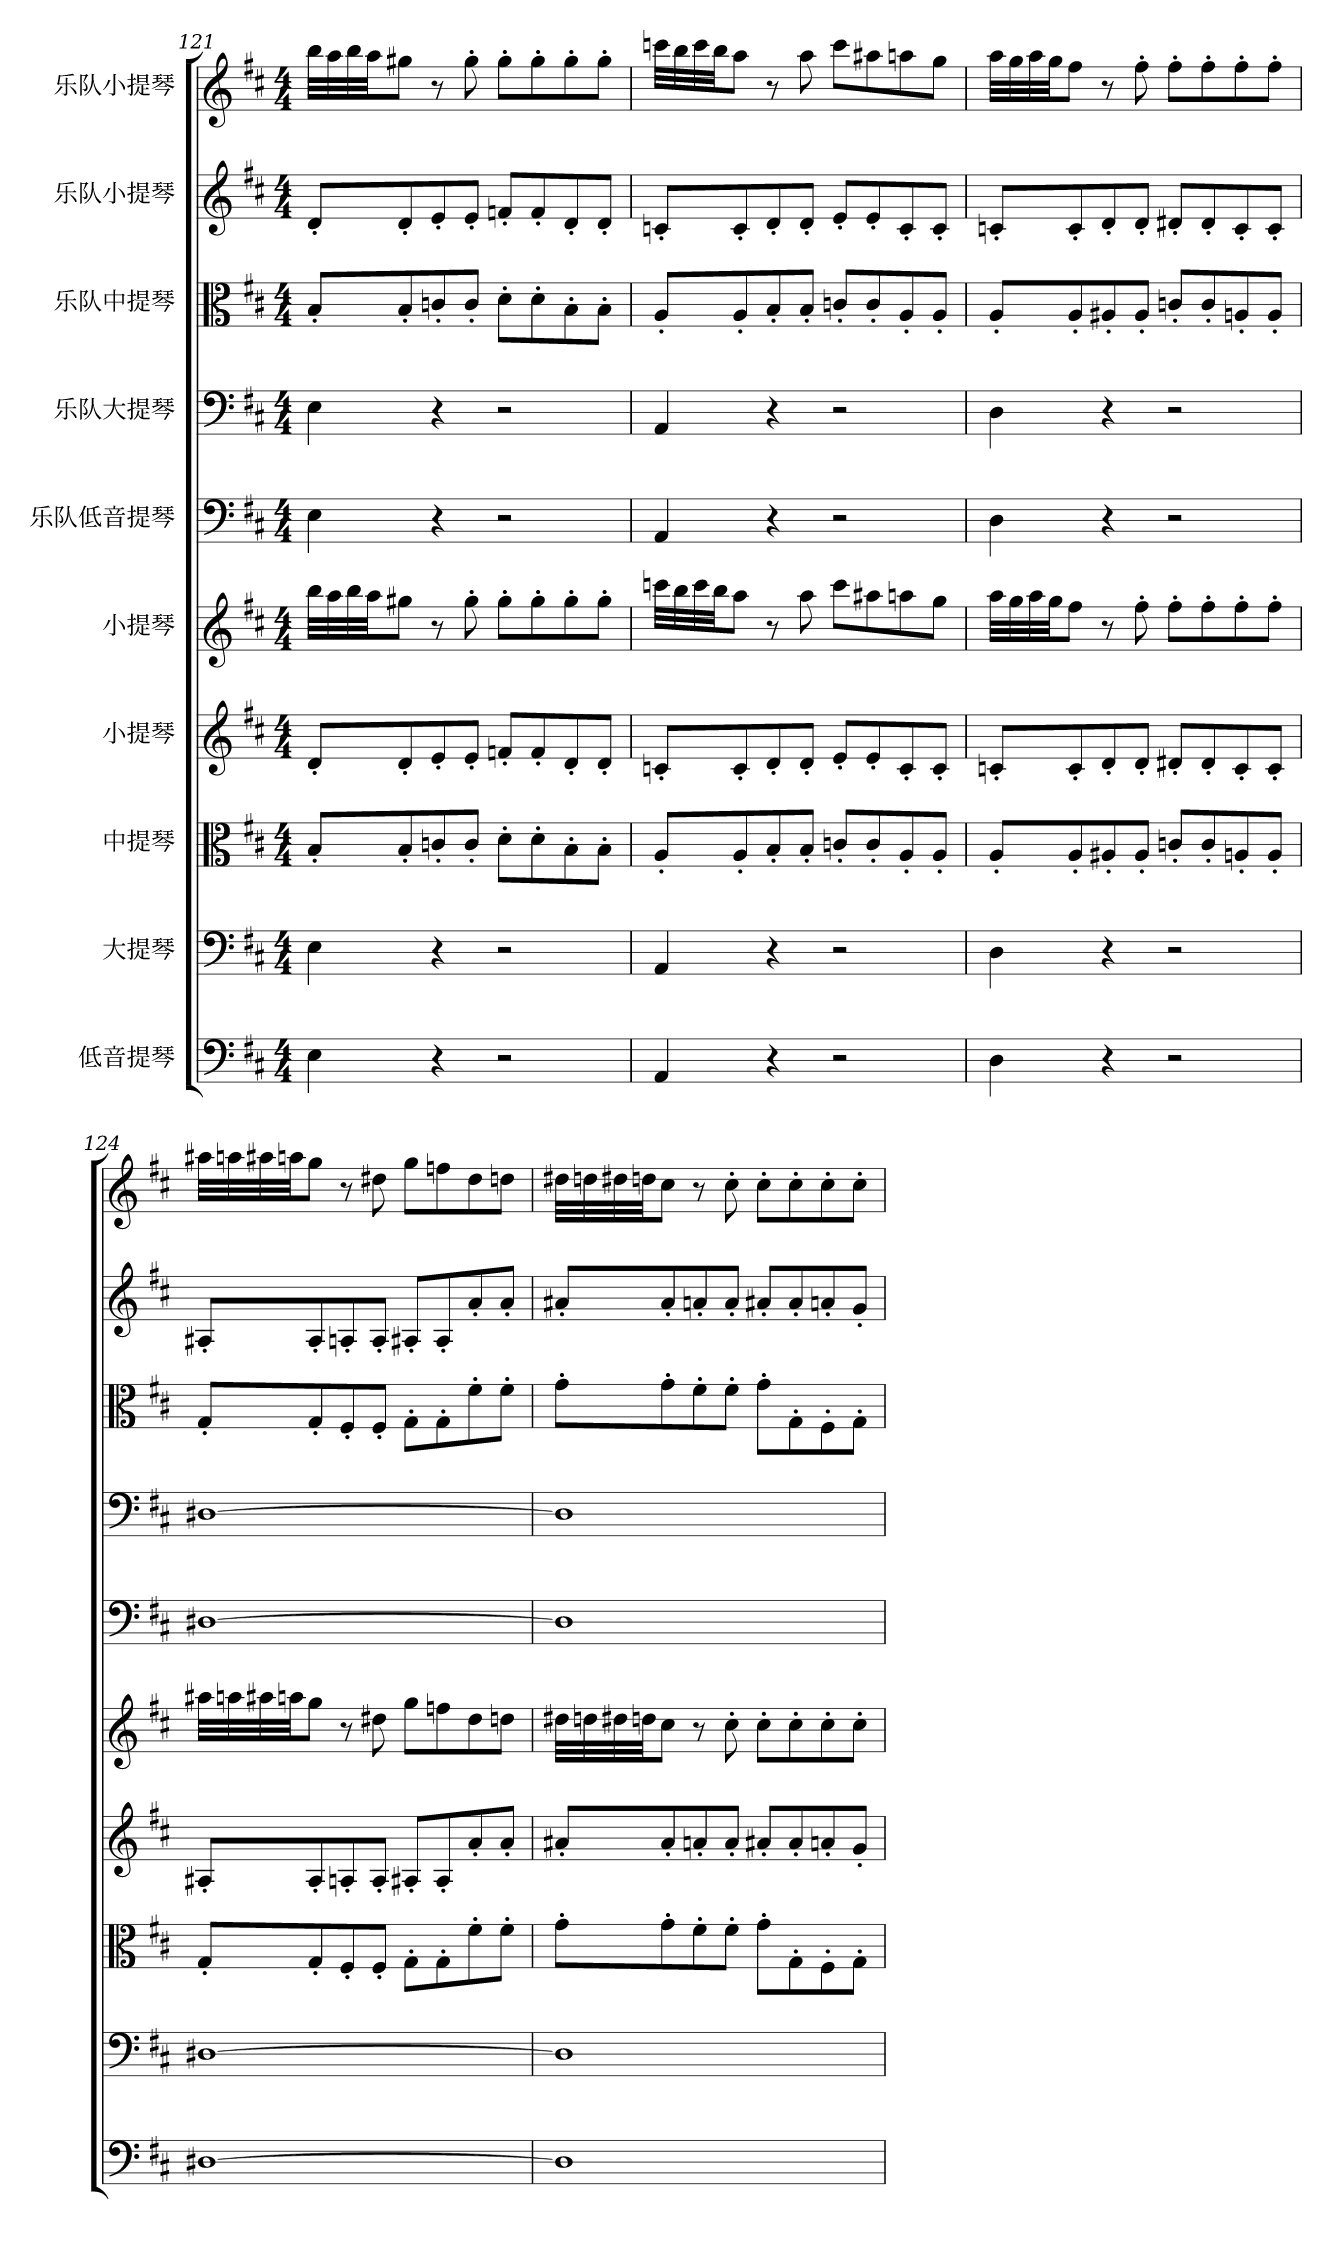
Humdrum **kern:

**kern	**kern	**kern	**kern	**kern	**kern	**kern	**kern	**kern	**kern
*part10	*part9	*part8	*part7	*part6	*part5	*part4	*part3	*part2	*part1
*staff10	*staff9	*staff8	*staff7	*staff6	*staff5	*staff4	*staff3	*staff2	*staff1
*I"低音提琴	*I"大提琴	*I"中提琴	*I"小提琴	*I"小提琴	*I"乐队低音提琴	*I"乐队大提琴	*I"乐队中提琴	*I"乐队小提琴	*I"乐队小提琴
*clefF4	*clefF4	*clefC3	*clefG2	*clefG2	*clefF4	*clefF4	*clefC3	*clefG2	*clefG2
*ITrd7c12	*	*	*	*	*ITrd7c12	*	*	*	*
*k[f#c#]	*k[f#c#]	*k[f#c#]	*k[f#c#]	*k[f#c#]	*k[f#c#]	*k[f#c#]	*k[f#c#]	*k[f#c#]	*k[f#c#]
*M4/4	*M4/4	*M4/4	*M4/4	*M4/4	*M4/4	*M4/4	*M4/4	*M4/4	*M4/4
=121	=121	=121	=121	=121	=121	=121	=121	=121	=121
4EE\	4E\	8B'/L	8d'/L	32bb\LLL	4EE\	4E\	8B'/L	8d'/L	32bb\LLL
.	.	.	.	32aa\	.	.	.	.	32aa\
.	.	.	.	32bb\	.	.	.	.	32bb\
.	.	.	.	32aa\JJ	.	.	.	.	32aa\JJ
.	.	8B'/	8d'/	8gg#X\J	.	.	8B'/	8d'/	8gg#X\J
4r	4r	8cn'/	8e'/	8r	4r	4r	8cn'/	8e'/	8r
.	.	8c'/J	8e'/J	8gg#'\	.	.	8c'/J	8e'/J	8gg#'\
2r	2r	8d'\L	8fn'/L	8gg#'\L	2r	2r	8d'\L	8fn'/L	8gg#'\L
.	.	8d'\	8f'/	8gg#'\	.	.	8d'\	8f'/	8gg#'\
.	.	8B'\	8d'/	8gg#'\	.	.	8B'\	8d'/	8gg#'\
.	.	8B'\J	8d'/J	8gg#'\J	.	.	8B'\J	8d'/J	8gg#'\J
!!LO:PB:g=z
=122	=122	=122	=122	=122	=122	=122	=122	=122	=122
4AAA/	4AA/	8A'/L	8cn'/L	32cccn\LLL	4AAA/	4AA/	8A'/L	8cn'/L	32cccn\LLL
.	.	.	.	32bb\	.	.	.	.	32bb\
.	.	.	.	32ccc\	.	.	.	.	32ccc\
.	.	.	.	32bb\JJ	.	.	.	.	32bb\JJ
.	.	8A'/	8c'/	8aa\J	.	.	8A'/	8c'/	8aa\J
4r	4r	8B'/	8d'/	8r	4r	4r	8B'/	8d'/	8r
.	.	8B'/J	8d'/J	8aa\	.	.	8B'/J	8d'/J	8aa\
2r	2r	8cn'/L	8e'/L	8ccc\L	2r	2r	8cn'/L	8e'/L	8ccc\L
.	.	8c'/	8e'/	8aa#X\	.	.	8c'/	8e'/	8aa#X\
.	.	8A'/	8c'/	8aan\	.	.	8A'/	8c'/	8aan\
.	.	8A'/J	8c'/J	8gg\J	.	.	8A'/J	8c'/J	8gg\J
=123	=123	=123	=123	=123	=123	=123	=123	=123	=123
4DD\	4D\	8A'/L	8cn'/L	32aa\LLL	4DD\	4D\	8A'/L	8cn'/L	32aa\LLL
.	.	.	.	32gg\	.	.	.	.	32gg\
.	.	.	.	32aa\	.	.	.	.	32aa\
.	.	.	.	32gg\JJ	.	.	.	.	32gg\JJ
.	.	8A'/	8c'/	8ff#\J	.	.	8A'/	8c'/	8ff#\J
4r	4r	8A#X'/	8d'/	8r	4r	4r	8A#X'/	8d'/	8r
.	.	8A#'/J	8d'/J	8ff#'\	.	.	8A#'/J	8d'/J	8ff#'\
2r	2r	8cn'/L	8d#X'/L	8ff#'\L	2r	2r	8cn'/L	8d#X'/L	8ff#'\L
.	.	8c'/	8d#'/	8ff#'\	.	.	8c'/	8d#'/	8ff#'\
.	.	8An'/	8c'/	8ff#'\	.	.	8An'/	8c'/	8ff#'\
.	.	8A'/J	8c'/J	8ff#'\J	.	.	8A'/J	8c'/J	8ff#'\J
!!LO:PB:g=z
=124	=124	=124	=124	=124	=124	=124	=124	=124	=124
*	*	*	*	*	*	*	*	*	*MM135
[1DD#X	[1D#X	8G'/L	8A#X'/L	32aa#X\LLL	[1DD#X	[1D#X	8G'/L	8A#X'/L	32aa#X\LLL
.	.	.	.	32aan\	.	.	.	.	32aan\
.	.	.	.	32aa#X\	.	.	.	.	32aa#X\
.	.	.	.	32aan\JJ	.	.	.	.	32aan\JJ
.	.	8G'/	8A#'/	8gg\J	.	.	8G'/	8A#'/	8gg\J
.	.	8F#'/	8An'/	8r	.	.	8F#'/	8An'/	8r
.	.	8F#'/J	8A'/J	8dd#X\	.	.	8F#'/J	8A'/J	8dd#X\
.	.	8G'\L	8A#X'/L	8gg\L	.	.	8G'\L	8A#X'/L	8gg\L
.	.	8G'\	8A#'/	8ffn\	.	.	8G'\	8A#'/	8ffn\
.	.	8f#'\	8a'/	8dd#\	.	.	8f#'\	8a'/	8dd#\
.	.	8f#'\J	8a'/J	8ddn\J	.	.	8f#'\J	8a'/J	8ddn\J
=125	=125	=125	=125	=125	=125	=125	=125	=125	=125
1DD#]	1D#]	8g'\L	8a#X'/L	32dd#X\LLL	1DD#]	1D#]	8g'\L	8a#X'/L	32dd#X\LLL
.	.	.	.	32ddn\	.	.	.	.	32ddn\
.	.	.	.	32dd#X\	.	.	.	.	32dd#X\
.	.	.	.	32ddn\JJ	.	.	.	.	32ddn\JJ
.	.	8g'\	8a#'/	8cc#\J	.	.	8g'\	8a#'/	8cc#\J
.	.	8f#'\	8an'/	8r	.	.	8f#'\	8an'/	8r
.	.	8f#'\J	8a'/J	8cc#'\	.	.	8f#'\J	8a'/J	8cc#'\
.	.	8g'\L	8a#X'/L	8cc#'\L	.	.	8g'\L	8a#X'/L	8cc#'\L
.	.	8G'\	8a#'/	8cc#'\	.	.	8G'\	8a#'/	8cc#'\
.	.	8F#'\	8an'/	8cc#'\	.	.	8F#'\	8an'/	8cc#'\
.	.	8G'\J	8g'/J	8cc#'\J	.	.	8G'\J	8g'/J	8cc#'\J
=	=	=	=	=	=	=	=	=	=
*-	*-	*-	*-	*-	*-	*-	*-	*-	*-
